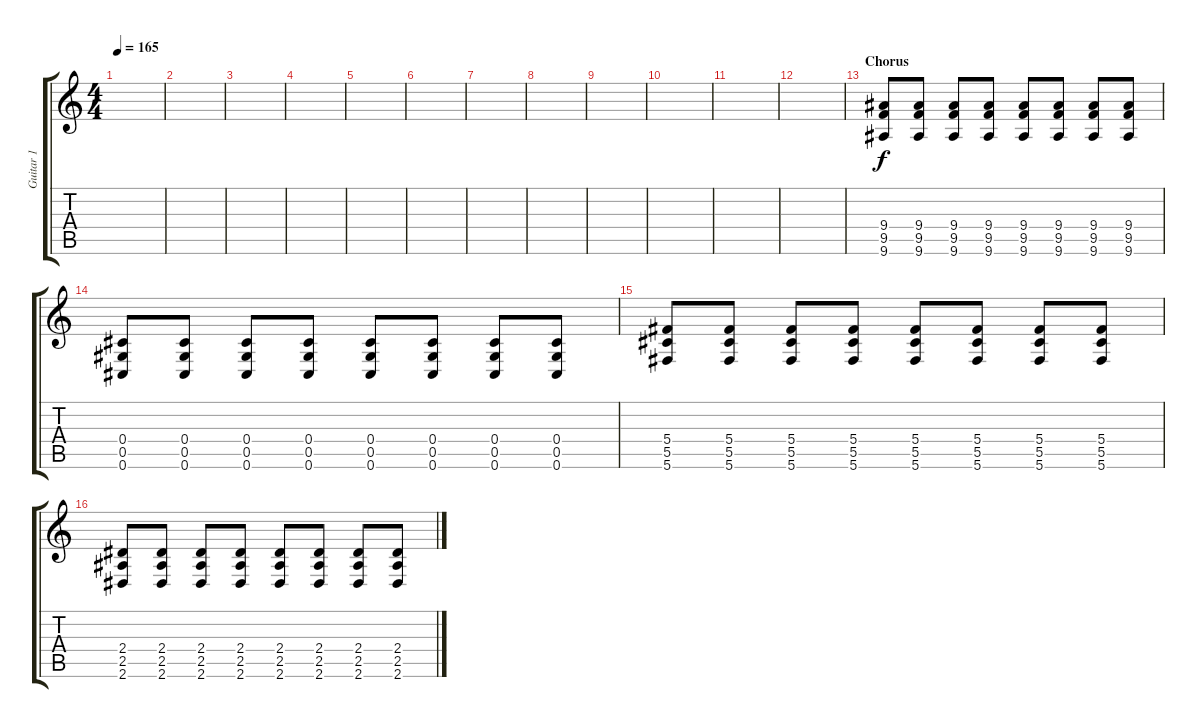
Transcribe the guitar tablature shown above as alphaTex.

\track ("Guitar 1" "Guitar 1") {instrument distortionguitar}
\staff {score tabs}
\tuning (Eb4 Bb3 Gb3 Db3 Ab2 Db2) {hide}
\ts (4 4)
\tempo 165
\clef g2
\ks c
|
|
|
|
|
|
|
|
|
|
|
|
\section ("" "Chorus")
(9.4 9.5 9.6).8 (9.4 9.5 9.6).8 (9.4 9.5 9.6).8 (9.4 9.5 9.6).8 (9.4 9.5 9.6).8 (9.4 9.5 9.6).8 (9.4 9.5 9.6).8 (9.4 9.5 9.6).8 |
(0.4 0.5 0.6).8 (0.4 0.5 0.6).8 (0.4 0.5 0.6).8 (0.4 0.5 0.6).8 (0.4 0.5 0.6).8 (0.4 0.5 0.6).8 (0.4 0.5 0.6).8 (0.4 0.5 0.6).8 |
(5.4 5.5 5.6).8 (5.4 5.5 5.6).8 (5.4 5.5 5.6).8 (5.4 5.5 5.6).8 (5.4 5.5 5.6).8 (5.4 5.5 5.6).8 (5.4 5.5 5.6).8 (5.4 5.5 5.6).8 |
(2.4 2.5 2.6).8 (2.4 2.5 2.6).8 (2.4 2.5 2.6).8 (2.4 2.5 2.6).8 (2.4 2.5 2.6).8 (2.4 2.5 2.6).8 (2.4 2.5 2.6).8 (2.4 2.5 2.6).8
